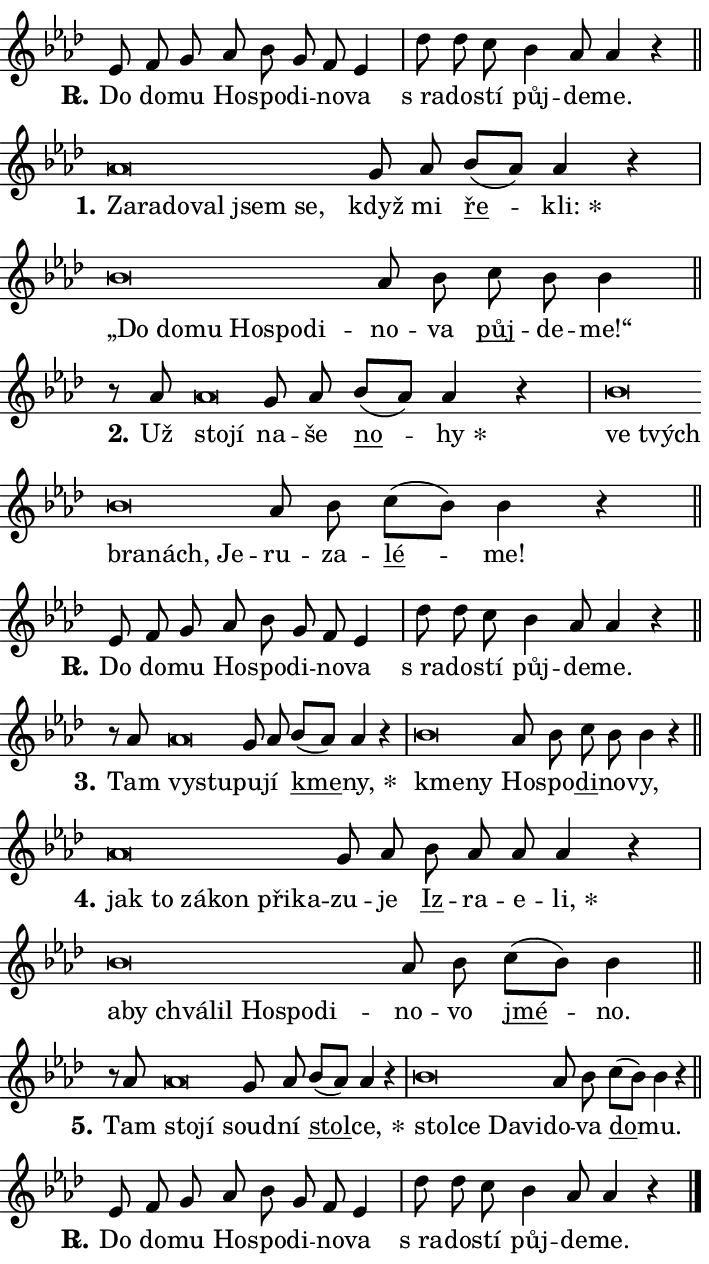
\version "2.24.0"
\header { tagline = "" }
\paper {
  indent = 0\cm
  top-margin = 0\cm
  right-margin = 0.13\cm % to fit lyric hyphens
  bottom-margin = 0\cm
  left-margin = 0\cm
  paper-width = 12\cm
  page-breaking = #ly:one-page-breaking
  system-system-spacing.basic-distance = #11
  score-system-spacing.basic-distance = #11
  ragged-last = ##f
}


%% Author: Thomas Morley
%% https://lists.gnu.org/archive/html/lilypond-user/2020-05/msg00002.html
#(define (line-position grob)
"Returns position of @var[grob} in current system:
   @code{'start}, if at first time-step
   @code{'end}, if at last time-step
   @code{'middle} otherwise
"
  (let* ((col (ly:item-get-column grob))
         (ln (ly:grob-object col 'left-neighbor))
         (rn (ly:grob-object col 'right-neighbor))
         (col-to-check-left (if (ly:grob? ln) ln col))
         (col-to-check-right (if (ly:grob? rn) rn col))
         (break-dir-left
           (and
             (ly:grob-property col-to-check-left 'non-musical #f)
             (ly:item-break-dir col-to-check-left)))
         (break-dir-right
           (and
             (ly:grob-property col-to-check-right 'non-musical #f)
             (ly:item-break-dir col-to-check-right))))
        (cond ((eqv? 1 break-dir-left) 'start)
              ((eqv? -1 break-dir-right) 'end)
              (else 'middle))))

#(define (tranparent-at-line-position vctor)
  (lambda (grob)
  "Relying on @code{line-position} select the relevant enry from @var{vctor}.
Used to determine transparency,"
    (case (line-position grob)
      ((end) (not (vector-ref vctor 0)))
      ((middle) (not (vector-ref vctor 1)))
      ((start) (not (vector-ref vctor 2))))))

noteHeadBreakVisibility =
#(define-music-function (break-visibility)(vector?)
"Makes @code{NoteHead}s transparent relying on @var{break-visibility}"
#{
  \override NoteHead.transparent =
    #(tranparent-at-line-position break-visibility)
#})

#(define delete-ledgers-for-transparent-note-heads
  (lambda (grob)
    "Reads whether a @code{NoteHead} is transparent.
If so this @code{NoteHead} is removed from @code{'note-heads} from
@var{grob}, which is supposed to be @code{LedgerLineSpanner}.
As a result ledgers are not printed for this @code{NoteHead}"
    (let* ((nhds-array (ly:grob-object grob 'note-heads))
           (nhds-list
             (if (ly:grob-array? nhds-array)
                 (ly:grob-array->list nhds-array)
                 '()))
           ;; Relies on the transparent-property being done before
           ;; Staff.LedgerLineSpanner.after-line-breaking is executed.
           ;; This is fragile ...
           (to-keep
             (remove
               (lambda (nhd)
                 (ly:grob-property nhd 'transparent #f))
               nhds-list)))
      ;; TODO find a better method to iterate over grob-arrays, similiar
      ;; to filter/remove etc for lists
      ;; For now rebuilt from scratch
      (set! (ly:grob-object grob 'note-heads)  '())
      (for-each
        (lambda (nhd)
          (ly:pointer-group-interface::add-grob grob 'note-heads nhd))
        to-keep))))

squashNotes = {
  \override NoteHead.X-extent = #'(-0.2 . 0.2)
  \override NoteHead.Y-extent = #'(-0.75 . 0)
  \override NoteHead.stencil =
    #(lambda (grob)
       (let ((pos (ly:grob-property grob 'staff-position)))
         (begin
           (if (< pos -7) (display "ERROR: Lower brevis then expected\n") (display ""))
           (if (<= pos -6) ly:text-interface::print ly:note-head::print))))
}
unSquashNotes = {
  \revert NoteHead.X-extent
  \revert NoteHead.Y-extent
  \revert NoteHead.stencil
}

hideNotes = \noteHeadBreakVisibility #begin-of-line-visible
unHideNotes = \noteHeadBreakVisibility #all-visible

% work-around for resetting accidentals
% https://lilypond.org/doc/v2.23/Documentation/notation/displaying-rhythms#unmetered-music
cadenzaMeasure = {
  \cadenzaOff
  \partial 1024 s1024
  \cadenzaOn
}

#(define-markup-command (accent layout props text) (markup?)
  "Underline accented syllable"
  (interpret-markup layout props
    #{\markup \override #'(offset . 4.3) \underline { #text }#}))

responsum = \markup \concat {
  "R" \hspace #-1.05 \path #0.1 #'((moveto 0 0.07) (lineto 0.9 0.8)) \hspace #0.05 "."
}

spaceSize = #0.6828661417322834 % exact space size for TeX Gyre Schola

\layout {
  \context {
    \Staff
    \remove "Time_signature_engraver"
    \override LedgerLineSpanner.after-line-breaking = #delete-ledgers-for-transparent-note-heads
  }
  \context {
    \Lyrics {
      \override LyricSpace.minimum-distance = \spaceSize
      \override LyricText.font-name = #"TeX Gyre Schola"
      \override LyricText.font-size = 1
      \override StanzaNumber.font-name = #"TeX Gyre Schola Bold"
      \override StanzaNumber.font-size = 1
    }
  }
  \context {
    \Score 
    \override NoteHead.text =
      #(lambda (grob) 
        (let ((pos (ly:grob-property grob 'staff-position)))
          #{\markup {
            \combine
              \halign #-0.55 \raise #(if (= pos -6) 0 0.5) \override #'(thickness . 2) \draw-line #'(3.2 . 0)
              \musicglyph "noteheads.sM1"
          }#}))
  }
}

% magnetic-lyrics.ily
%
%   written by
%     Jean Abou Samra <jean@abou-samra.fr>
%     Werner Lemberg <wl@gnu.org>
%
%   adapted by
%     Jiri Hon <jiri.hon@gmail.com>
%
% Version 2022-Apr-15

% https://www.mail-archive.com/lilypond-user@gnu.org/msg149350.html

#(define (Left_hyphen_pointer_engraver context)
   "Collect syllable-hyphen-syllable occurrences in lyrics and store
them in properties.  This engraver only looks to the left.  For
example, if the lyrics input is @code{foo -- bar}, it does the
following.

@itemize @bullet
@item
Set the @code{text} property of the @code{LyricHyphen} grob between
@q{foo} and @q{bar} to @code{foo}.

@item
Set the @code{left-hyphen} property of the @code{LyricText} grob with
text @q{foo} to the @code{LyricHyphen} grob between @q{foo} and
@q{bar}.
@end itemize

Use this auxiliary engraver in combination with the
@code{lyric-@/text::@/apply-@/magnetic-@/offset!} hook."
   (let ((hyphen #f)
         (text #f))
     (make-engraver
      (acknowledgers
       ((lyric-syllable-interface engraver grob source-engraver)
        (set! text grob)))
      (end-acknowledgers
       ((lyric-hyphen-interface engraver grob source-engraver)
        ;(when (not (grob::has-interface grob 'lyric-space-interface))
          (set! hyphen grob)));)
      ((stop-translation-timestep engraver)
       (when (and text hyphen)
         (ly:grob-set-object! text 'left-hyphen hyphen))
       (set! text #f)
       (set! hyphen #f)))))

#(define (lyric-text::apply-magnetic-offset! grob)
   "If the space between two syllables is less than the value in
property @code{LyricText@/.details@/.squash-threshold}, move the right
syllable to the left so that it gets concatenated with the left
syllable.

Use this function as a hook for
@code{LyricText@/.after-@/line-@/breaking} if the
@code{Left_@/hyphen_@/pointer_@/engraver} is active."
   (let ((hyphen (ly:grob-object grob 'left-hyphen #f)))
     (when hyphen
       (let ((left-text (ly:spanner-bound hyphen LEFT)))
         (when (grob::has-interface left-text 'lyric-syllable-interface)
           (let* ((common (ly:grob-common-refpoint grob left-text X))
                  (this-x-ext (ly:grob-extent grob common X))
                  (left-x-ext
                   (begin
                     ;; Trigger magnetism for left-text.
                     (ly:grob-property left-text 'after-line-breaking)
                     (ly:grob-extent left-text common X)))
                  ;; `delta` is the gap width between two syllables.
                  (delta (- (interval-start this-x-ext)
                            (interval-end left-x-ext)))
                  (details (ly:grob-property grob 'details))
                  (threshold (assoc-get 'squash-threshold details 0.2)))
             (when (< delta threshold)
               (let* (;; We have to manipulate the input text so that
                      ;; ligatures crossing syllable boundaries are not
                      ;; disabled.  For languages based on the Latin
                      ;; script this is essentially a beautification.
                      ;; However, for non-Western scripts it can be a
                      ;; necessity.
                      (lt (ly:grob-property left-text 'text))
                      (rt (ly:grob-property grob 'text))
                      (is-space (grob::has-interface hyphen 'lyric-space-interface))
                      (space (if is-space " " ""))
                      (extra-delta (if is-space spaceSize 0))
                      ;; Append new syllable.
                      (ltrt-space (if (and (string? lt) (string? rt))
                                (string-append lt space rt)
                                (make-concat-markup (list lt space rt))))
                      ;; Right-align `ltrt` to the right side.
                      (ltrt-space-markup (grob-interpret-markup
                               grob
                               (make-translate-markup
                                (cons (interval-length this-x-ext) 0)
                                (make-right-align-markup ltrt-space)))))
                 (begin
                   ;; Don't print `left-text`.
                   (ly:grob-set-property! left-text 'stencil #f)
                   ;; Set text and stencil (which holds all collected
                   ;; syllables so far) and shift it to the left.
                   (ly:grob-set-property! grob 'text ltrt-space)
                   (ly:grob-set-property! grob 'stencil ltrt-space-markup)
                   (ly:grob-translate-axis! grob (- (- delta extra-delta)) X))))))))))


#(define (lyric-hyphen::displace-bounds-first grob)
   ;; Make very sure this callback isn't triggered too early.
   (let ((left (ly:spanner-bound grob LEFT))
         (right (ly:spanner-bound grob RIGHT)))
     (ly:grob-property left 'after-line-breaking)
     (ly:grob-property right 'after-line-breaking)
     (ly:lyric-hyphen::print grob)))

squashThreshold = #0.4

\layout {
  \context {
    \Lyrics
    \consists #Left_hyphen_pointer_engraver
    \override LyricText.after-line-breaking =
      #lyric-text::apply-magnetic-offset!
    \override LyricHyphen.stencil = #lyric-hyphen::displace-bounds-first
    \override LyricText.details.squash-threshold = \squashThreshold
    \override LyricHyphen.minimum-distance = 0
    \override LyricHyphen.minimum-length = \squashThreshold
  }
}

squashText = \override LyricText.details.squash-threshold = 9999
unSquashText = \override LyricText.details.squash-threshold = \squashThreshold

leftText = \override LyricText.self-alignment-X = #LEFT
unLeftText = \revert LyricText.self-alignment-X

starOffset = #(lambda (grob) 
                (let ((x_offset (ly:self-alignment-interface::aligned-on-x-parent grob)))
                  (if (= x_offset 0) 0 (+ x_offset 1.2))))

star = #(define-music-function (syllable)(string?)
"Append star separator at the end of a syllable"
#{
  \once \override LyricText.X-offset = #starOffset
  \lyricmode { \markup {
    #syllable
    \override #'((font-name . "TeX Gyre Schola Bold")) \hspace #0.2 \lower #0.65 \larger "*"
  } }
#})

starAccent = #(define-music-function (syllable)(string?)
"Append star separator at the end of a syllable and make accent"
#{
  \once \override LyricText.X-offset = #starOffset
  \lyricmode { \markup {
    \accent #syllable
    \override #'((font-name . "TeX Gyre Schola Bold")) \hspace #0.2 \lower #0.65 \larger "*"
  } }
#})

breath = #(define-music-function (syllable)(string?)
"Append breathing indicator at the end of a syllable"
#{
  \lyricmode { \markup { #syllable "+" } }
#})

optionalBreath = #(define-music-function (syllable)(string?)
"Append optional breathing indicator at the end of a syllable"
#{
  \lyricmode { \markup { #syllable "(+)" } }
#})


\score {
    <<
        \new Voice = "melody" { \cadenzaOn \key as \major \relative { es'8 f g as bes g f es4 \cadenzaMeasure \bar "|" des'8 des c \bar "" bes4 as8 as4 r \cadenzaMeasure \bar "||" \break } }
        \new Lyrics \lyricsto "melody" { \lyricmode { \set stanza = \responsum
Do do -- mu Ho -- spo -- di -- no -- va "s ra" -- do -- stí půj -- de -- me. } }
    >>
    \layout {}
}

\score {
    <<
        \new Voice = "melody" { \cadenzaOn \key as \major \relative { \squashNotes as'\breve*1/16 \hideNotes \breve*1/16 \bar "" \breve*1/16 \bar "" \breve*1/16 \bar "" \breve*1/16 \breve*1/16 \bar "" \unHideNotes \unSquashNotes g8 as \bar "" bes[( as)] as4 r \cadenzaMeasure \bar "|" \squashNotes bes\breve*1/16 \hideNotes \breve*1/16 \bar "" \breve*1/16 \bar "" \breve*1/16 \bar "" \breve*1/16 \breve*1/16 \bar "" \unHideNotes \unSquashNotes as8 bes \bar "" c bes bes4 \cadenzaMeasure \bar "||" \break } }
        \new Lyrics \lyricsto "melody" { \lyricmode { \set stanza = "1."
\leftText Za -- \squashText ra -- do -- val jsem se, \unLeftText \unSquashText když mi \markup \accent ře -- \star kli: \leftText „Do \squashText do -- mu Ho -- spo -- di -- \unLeftText \unSquashText no -- va \markup \accent půj -- de -- me!“ } }
    >>
    \layout {}
}

\score {
    <<
        \new Voice = "melody" { \cadenzaOn \key as \major \relative { r8 as'8 \squashNotes as\breve*1/16 \hideNotes \breve*1/16 \bar "" \unHideNotes \unSquashNotes g8 as \bar "" bes[( as)] as4 r \cadenzaMeasure \bar "|" \squashNotes bes\breve*1/16 \hideNotes \breve*1/16 \bar "" \breve*1/16 \bar "" \breve*1/16 \breve*1/16 \bar "" \unHideNotes \unSquashNotes as8 bes \bar "" c[( bes)] bes4 r \cadenzaMeasure \bar "||" \break } }
        \new Lyrics \lyricsto "melody" { \lyricmode { \set stanza = "2."
Už \leftText sto -- \squashText jí \unLeftText \unSquashText na -- še \markup \accent no -- \star hy \leftText ve \squashText tvých bra -- nách, Je -- \unLeftText \unSquashText ru -- za -- \markup \accent lé -- me! } }
    >>
    \layout {}
}

\score {
    <<
        \new Voice = "melody" { \cadenzaOn \key as \major \relative { es'8 f g as bes g f es4 \cadenzaMeasure \bar "|" des'8 des c \bar "" bes4 as8 as4 r \cadenzaMeasure \bar "||" \break } }
        \new Lyrics \lyricsto "melody" { \lyricmode { \set stanza = \responsum
Do do -- mu Ho -- spo -- di -- no -- va "s ra" -- do -- stí půj -- de -- me. } }
    >>
    \layout {}
}

\score {
    <<
        \new Voice = "melody" { \cadenzaOn \key as \major \relative { r8 as'8 \squashNotes as\breve*1/16 \hideNotes \breve*1/16 \bar "" \unHideNotes \unSquashNotes g8 as \bar "" bes[( as)] as4 r \cadenzaMeasure \bar "|" \squashNotes bes\breve*1/16 \hideNotes \breve*1/16 \bar "" \unHideNotes \unSquashNotes as8 bes \bar "" c bes bes4 r \cadenzaMeasure \bar "||" \break } }
        \new Lyrics \lyricsto "melody" { \lyricmode { \set stanza = "3."
Tam \leftText vy -- \squashText stu -- \unLeftText \unSquashText pu -- jí \markup \accent kme -- \star ny, \leftText kme -- \squashText ny \unLeftText \unSquashText Ho -- spo -- \markup \accent di -- no -- vy, } }
    >>
    \layout {}
}

\score {
    <<
        \new Voice = "melody" { \cadenzaOn \key as \major \relative { \squashNotes as'\breve*1/16 \hideNotes \breve*1/16 \bar "" \breve*1/16 \bar "" \breve*1/16 \bar "" \breve*1/16 \breve*1/16 \bar "" \unHideNotes \unSquashNotes g8 as \bar "" bes as as as4 r \cadenzaMeasure \bar "|" \squashNotes bes\breve*1/16 \hideNotes \breve*1/16 \bar "" \breve*1/16 \bar "" \breve*1/16 \bar "" \breve*1/16 \bar "" \breve*1/16 \breve*1/16 \bar "" \unHideNotes \unSquashNotes as8 bes \bar "" c[( bes)] bes4 \cadenzaMeasure \bar "||" \break } }
        \new Lyrics \lyricsto "melody" { \lyricmode { \set stanza = "4."
\leftText jak \squashText to zá -- kon při -- ka -- \unLeftText \unSquashText zu -- je \markup \accent Iz -- ra -- e -- \star li, \leftText a -- \squashText by chvá -- lil Ho -- spo -- di -- \unLeftText \unSquashText no -- vo \markup \accent jmé -- no. } }
    >>
    \layout {}
}

\score {
    <<
        \new Voice = "melody" { \cadenzaOn \key as \major \relative { r8 as'8 \squashNotes as\breve*1/16 \hideNotes \breve*1/16 \bar "" \unHideNotes \unSquashNotes g8 as \bar "" bes[( as)] as4 r \cadenzaMeasure \bar "|" \squashNotes bes\breve*1/16 \hideNotes \breve*1/16 \bar "" \breve*1/16 \breve*1/16 \bar "" \unHideNotes \unSquashNotes as8 bes \bar "" c[( bes)] bes4 r \cadenzaMeasure \bar "||" \break } }
        \new Lyrics \lyricsto "melody" { \lyricmode { \set stanza = "5."
Tam \leftText sto -- \squashText jí \unLeftText \unSquashText soud -- ní \markup \accent stol -- \star ce, \leftText stol -- \squashText ce Da -- vi -- \unLeftText \unSquashText do -- va \markup \accent do -- mu. } }
    >>
    \layout {}
}

\score {
    <<
        \new Voice = "melody" { \cadenzaOn \key as \major \relative { es'8 f g as bes g f es4 \cadenzaMeasure \bar "|" des'8 des c \bar "" bes4 as8 as4 r \cadenzaMeasure \bar "||" \break } \bar "|." }
        \new Lyrics \lyricsto "melody" { \lyricmode { \set stanza = \responsum
Do do -- mu Ho -- spo -- di -- no -- va "s ra" -- do -- stí půj -- de -- me. } }
    >>
    \layout {}
}
